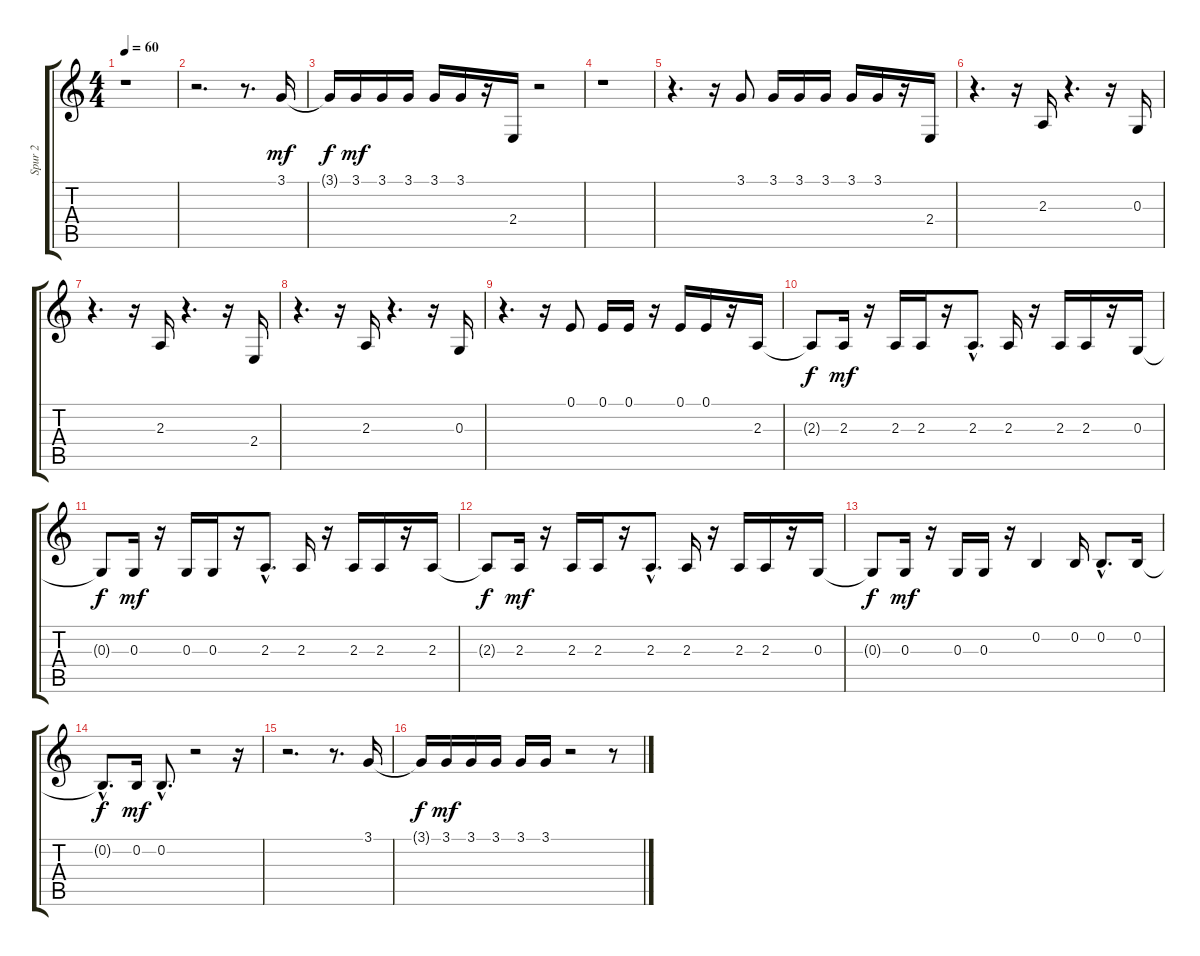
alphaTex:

\track ("Spur 2" "Spur 2") {instrument acousticgrandpiano}
\staff {score tabs}
\tuning (E4 B3 G3 D3 A2 E2) {hide}
\ts (4 4)
\tempo 60
\clef g2
\ks c
r.1{dy mf instrument acousticgrandpiano} |
r.2{d} r.8{d} 3.1.16 |
3.1{t}.16{dy f} 3.1.16{dy mf} 3.1.16 3.1.16 3.1.16 3.1.16 r.16 2.4.16 r.2 |
r.1 |
r.4{d} r.16 3.1.8 3.1.16 3.1.16 3.1.16 3.1.16 3.1.16 r.16 2.4.16 |
r.4{d} r.16 2.3.16 r.4{d} r.16 0.3.16 |
r.4{d} r.16 2.3.16 r.4{d} r.16 2.4.16 |
r.4{d} r.16 2.3.16 r.4{d} r.16 0.3.16 |
r.4{d} r.16 0.1.8 0.1.16 0.1.16 r.16 0.1.16 0.1.16 r.16 2.3.16 |
2.3{t}.8{dy f} 2.3.16{dy mf} r.16 2.3.16 2.3.16 r.16 2.3{hac}.8{d} 2.3.16 r.16 2.3.16 2.3.16 r.16 0.3.16 |
0.3{t}.8{dy f} 0.3.16{dy mf} r.16 0.3.16 0.3.16 r.16 2.3{hac}.8{d} 2.3.16 r.16 2.3.16 2.3.16 r.16 2.3.16 |
2.3{t}.8{dy f} 2.3.16{dy mf} r.16 2.3.16 2.3.16 r.16 2.3{hac}.8{d} 2.3.16 r.16 2.3.16 2.3.16 r.16 0.3.16 |
0.3{t}.8{dy f} 0.3.16{dy mf} r.16 0.3.16 0.3.16 r.16 0.2.4 0.2.16 0.2{hac}.8{d} 0.2.16 |
0.2{hac t}.8{d dy f} 0.2.16{dy mf} 0.2{hac}.8{d} r.2 r.16 |
r.2{d} r.8{d} 3.1.16 |
3.1{t}.16{dy f} 3.1.16{dy mf} 3.1.16 3.1.16 3.1.16 3.1.16 r.2 r.8
